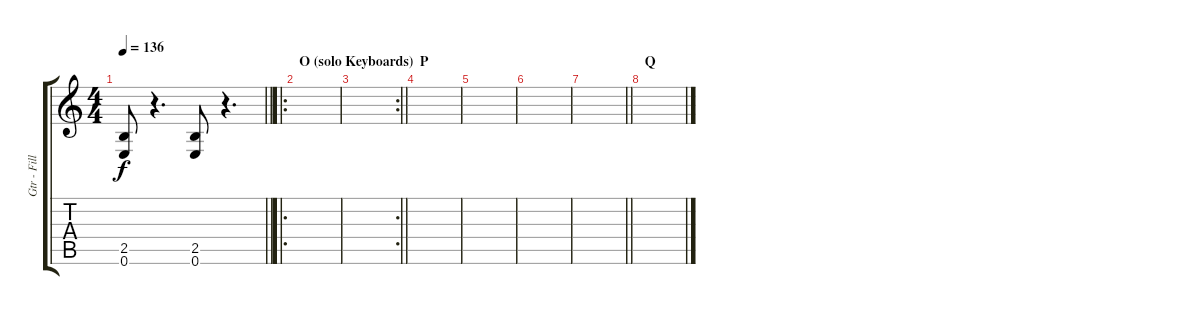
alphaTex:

\track ("Gtr - Fills" "Gtr - Fill") {instrument acousticguitarsteel}
\staff {score tabs}
\tuning (E4 B3 G3 D3 A2 E2) {hide}
\ts (4 4)
\tempo 136
\clef g2
\barLineRight lightlight
\ks aminor
(2.5 0.6).8{dy f} r.4{d} (2.5 0.6).8 r.4{d} |
\ro
\section ("" "O (solo Keyboards)")
|
\rc 2
\barLineRight lightlight
|
\section ("" "P")
|
|
|
\barLineRight lightlight
|
\section ("" "Q")
